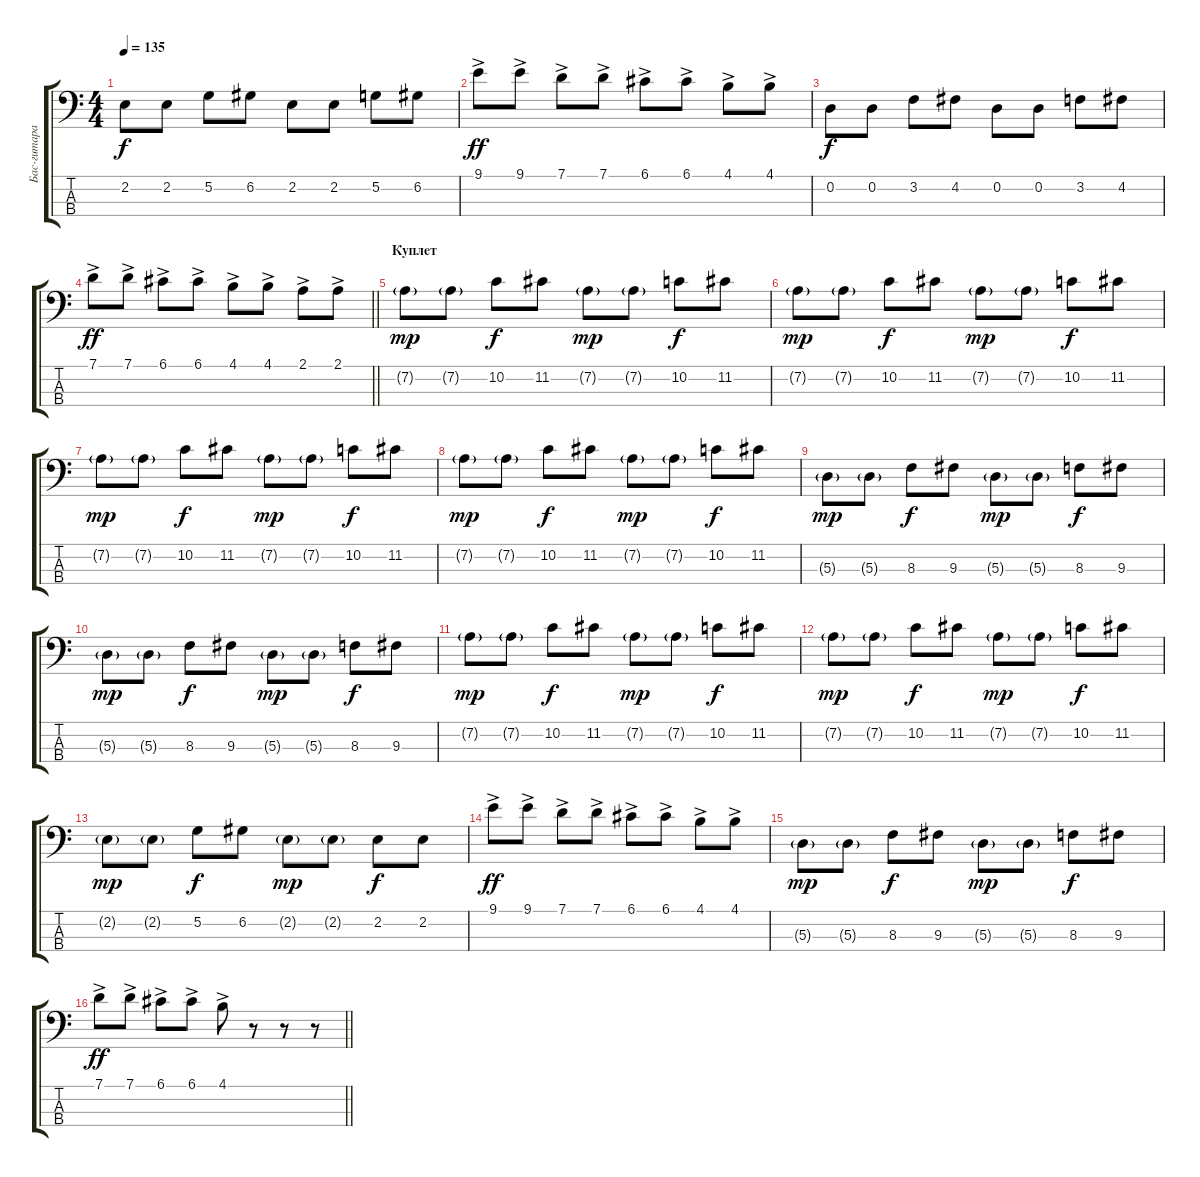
\track ("Бас-гитара" "Бас-гитара") {instrument electricbassfinger}
\staff {score tabs}
\tuning (G2 D2 A1 E1) {hide}
\ts (4 4)
\tempo 135
\clef f4
\ks c
2.2.8{dy f} 2.2.8 5.2.8 6.2.8 2.2.8 2.2.8 5.2.8 6.2.8 |
9.1{ac}.8{dy ff} 9.1{ac}.8 7.1{ac}.8 7.1{ac}.8 6.1{ac}.8 6.1{ac}.8 4.1{ac}.8 4.1{ac}.8 |
0.2.8{dy f} 0.2.8 3.2.8 4.2.8 0.2.8 0.2.8 3.2.8 4.2.8 |
\barLineRight lightlight
7.1{ac}.8{dy ff} 7.1{ac}.8 6.1{ac}.8 6.1{ac}.8 4.1{ac}.8 4.1{ac}.8 2.1{ac}.8 2.1{ac}.8 |
\section ("" "Куплет")
7.2{g}.8{dy mp} 7.2{g}.8 10.2.8{dy f} 11.2.8 7.2{g}.8{dy mp} 7.2{g}.8 10.2.8{dy f} 11.2.8 |
7.2{g}.8{dy mp} 7.2{g}.8 10.2.8{dy f} 11.2.8 7.2{g}.8{dy mp} 7.2{g}.8 10.2.8{dy f} 11.2.8 |
7.2{g}.8{dy mp} 7.2{g}.8 10.2.8{dy f} 11.2.8 7.2{g}.8{dy mp} 7.2{g}.8 10.2.8{dy f} 11.2.8 |
7.2{g}.8{dy mp} 7.2{g}.8 10.2.8{dy f} 11.2.8 7.2{g}.8{dy mp} 7.2{g}.8 10.2.8{dy f} 11.2.8 |
5.3{g}.8{dy mp} 5.3{g}.8 8.3.8{dy f} 9.3.8 5.3{g}.8{dy mp} 5.3{g}.8 8.3.8{dy f} 9.3.8 |
5.3{g}.8{dy mp} 5.3{g}.8 8.3.8{dy f} 9.3.8 5.3{g}.8{dy mp} 5.3{g}.8 8.3.8{dy f} 9.3.8 |
7.2{g}.8{dy mp} 7.2{g}.8 10.2.8{dy f} 11.2.8 7.2{g}.8{dy mp} 7.2{g}.8 10.2.8{dy f} 11.2.8 |
7.2{g}.8{dy mp} 7.2{g}.8 10.2.8{dy f} 11.2.8 7.2{g}.8{dy mp} 7.2{g}.8 10.2.8{dy f} 11.2.8 |
2.2{g}.8{dy mp} 2.2{g}.8 5.2.8{dy f} 6.2.8 2.2{g}.8{dy mp} 2.2{g}.8 2.2.8{dy f} 2.2.8 |
9.1{ac}.8{dy ff} 9.1{ac}.8 7.1{ac}.8 7.1{ac}.8 6.1{ac}.8 6.1{ac}.8 4.1{ac}.8 4.1{ac}.8 |
5.3{g}.8{dy mp} 5.3{g}.8 8.3.8{dy f} 9.3.8 5.3{g}.8{dy mp} 5.3{g}.8 8.3.8{dy f} 9.3.8 |
\barLineRight lightlight
7.1{ac}.8{dy ff} 7.1{ac}.8 6.1{ac}.8 6.1{ac}.8 4.1{ac}.8 r.8 r.8 r.8
